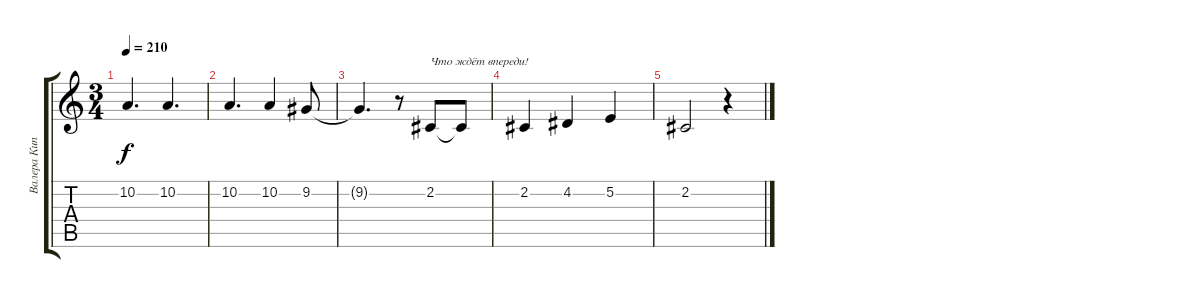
\track ("Валера Кипелов" "Валера Кип") {instrument violin}
\staff {score tabs}
\tuning (E4 B3 G3 D3 A2 E2) {hide}
\ts (3 4)
\tempo 210
\clef g2
\ks c
10.2.4{d dy f} 10.2.4{d} |
10.2.4{d} 10.2.4 9.2.8 |
9.2{t}.4{d} r.8 2.2.8{txt "Что ждёт впереди!"} 2.2{t}.8 |
2.2.4 4.2.4 5.2.4 |
2.2.2 r.4
